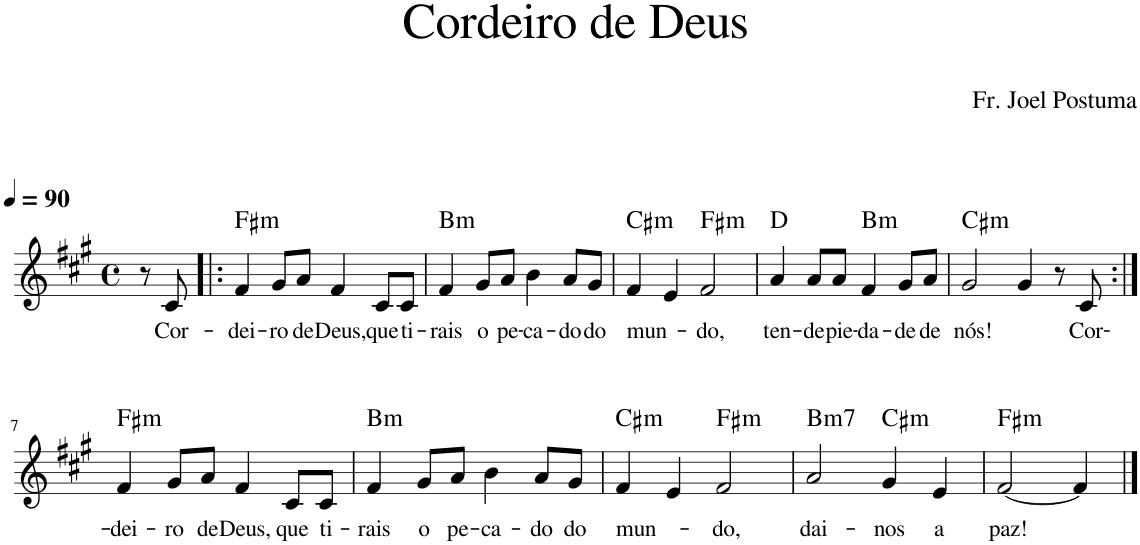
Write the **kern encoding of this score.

**kern	**text	**harte
*part1	*part1	*part1
*staff1	*staff1	*
*I"Voz	*	*
*I'Vo.	*	*
*clefG2	*	*
*k[f#c#g#]	*	*
*M4/4	*	*
*met(c)	*	*
*MM90	*	*
=1	=1	=1
8r	.	.
!	!LO:LY:b	!
8c#/	Cor-	.
=2!|:	=2!|:	=2!|:
!	!LO:LY:b	!LO:H:kt=m
4f#/	-dei-	F#:min
!	!LO:LY:b	!
8g#/L	-ro	.
!	!LO:LY:b	!
8a/J	de	.
!	!LO:LY:b	!
4f#/	Deus,	.
!	!LO:LY:b	!
8c#/L	que	.
!	!LO:LY:b	!
8c#/J	ti-	.
=3	=3	=3
!	!LO:LY:b	!LO:H:kt=m
4f#/	-rais	B:min
!	!LO:LY:b	!
8g#/L	o	.
!	!LO:LY:b	!
8a/J	pe-	.
!	!LO:LY:b	!
4b\	-ca-	.
!	!LO:LY:b	!
8a/L	-do	.
!	!LO:LY:b	!
8g#/J	do	.
=4	=4	=4
!	!LO:LY:b	!LO:H:kt=m
4f#/	mun-	C#:min
4e/	.	.
!	!LO:LY:b	!LO:H:kt=m
2f#/	-do,	F#:min
=5	=5	=5
!	!LO:LY:b	!
4a/	ten-	D:maj
!	!LO:LY:b	!
8a/L	-de	.
!	!LO:LY:b	!
8a/J	pie-	.
!	!LO:LY:b	!LO:H:kt=m
4f#/	-da-	B:min
!	!LO:LY:b	!
8g#/L	-de	.
!	!LO:LY:b	!
8a/J	de	.
=6	=6	=6
!	!LO:LY:b	!LO:H:kt=m
2g#/	nós!	C#:min
4g#/	.	.
8r	.	.
!	!LO:LY:b	!
8c#/	Cor-	.
!!LO:LB:g=z
=7:|!	=7:|!	=7:|!
!	!LO:LY:b	!LO:H:kt=m
4f#/	-dei-	F#:min
!	!LO:LY:b	!
8g#/L	-ro	.
!	!LO:LY:b	!
8a/J	de	.
!	!LO:LY:b	!
4f#/	Deus,	.
!	!LO:LY:b	!
8c#/L	que	.
!	!LO:LY:b	!
8c#/J	ti-	.
=8	=8	=8
!	!LO:LY:b	!LO:H:kt=m
4f#/	-rais	B:min
!	!LO:LY:b	!
8g#/L	o	.
!	!LO:LY:b	!
8a/J	pe-	.
!	!LO:LY:b	!
4b\	-ca-	.
!	!LO:LY:b	!
8a/L	-do	.
!	!LO:LY:b	!
8g#/J	do	.
=9	=9	=9
!	!LO:LY:b	!LO:H:kt=m
4f#/	mun-	C#:min
4e/	.	.
!	!LO:LY:b	!LO:H:kt=m
2f#/	-do,	F#:min
=10	=10	=10
!	!LO:LY:b	!LO:H:kt=m7
2a/	dai-	B:min7
!	!LO:LY:b	!LO:H:kt=m
4g#/	-nos	C#:min
!	!LO:LY:b	!
4e/	a	.
=11	=11	=11
!	!LO:LY:b	!LO:H:kt=m
[2f#/	paz!	F#:min
4f#/]	.	.
==	==	==
*-	*-	*-
